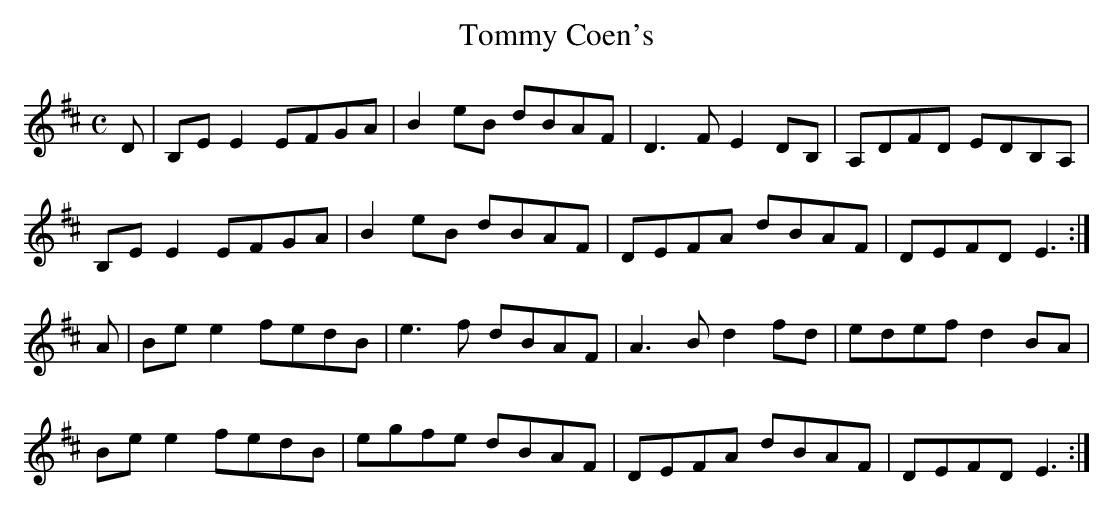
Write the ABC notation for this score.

X:1
T:Tommy Coen's
M:C
L:1/8
K:E Dorian
D|B,EE2 EFGA|B2eB dBAF|D3F E2DB,|A,DFD EDB,A,|!
B,EE2 EFGA|B2eB dBAF|DEFA dBAF|DEFD E3:|!
A|Bee2 fedB|e3f dBAF|A3B d2fd|edef d2BA|!
Bee2 fedB|egfe dBAF|DEFA dBAF|DEFD E3:|!
